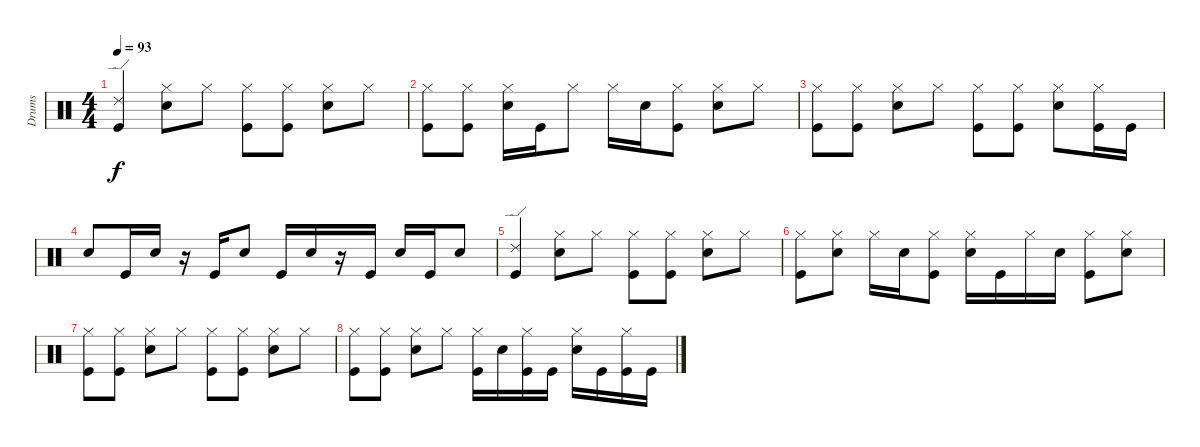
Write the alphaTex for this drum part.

\track ("Drums" "Drums") {instrument percussion}
\staff {score}
\articulation defaults
\ts (4 4)
\tempo 93
\clef neutral
\ks c
("Ride (edge) 2" "Kick (hit)").4{dy f} ("Hi-Hat (closed)" "Snare (hit) 2").8 "Hi-Hat (closed)".8 ("Hi-Hat (closed)" "Kick (hit)").8 ("Hi-Hat (closed)" "Kick (hit)").8 ("Hi-Hat (closed)" "Snare (hit) 2").8 "Hi-Hat (closed)".8 |
("Hi-Hat (closed)" "Kick (hit)").8 ("Hi-Hat (closed)" "Kick (hit)").8 ("Hi-Hat (closed)" "Snare (hit) 2").16 "Kick (hit)".16 "Hi-Hat (closed)".8 "Hi-Hat (closed)".16 "Snare (hit) 2".16 ("Hi-Hat (closed)" "Kick (hit)").8 ("Hi-Hat (closed)" "Snare (hit) 2").8 "Hi-Hat (closed)".8 |
("Hi-Hat (closed)" "Kick (hit)").8 ("Hi-Hat (closed)" "Kick (hit)").8 ("Hi-Hat (closed)" "Snare (hit) 2").8 "Hi-Hat (closed)".8 ("Hi-Hat (closed)" "Kick (hit)").8 ("Hi-Hat (closed)" "Kick (hit)").8 ("Hi-Hat (closed)" "Snare (hit) 2").8 ("Hi-Hat (closed)" "Kick (hit)").16 "Kick (hit)".16 |
"Snare (hit) 2".8 "Kick (hit)".16 "Snare (hit) 2".16 r.16 "Kick (hit)".16 "Snare (hit) 2".8 "Kick (hit)".16 "Snare (hit) 2".16 r.16 "Kick (hit)".16 "Snare (hit) 2".16 "Kick (hit)".16 "Snare (hit) 2".8 |
("Ride (edge) 2" "Kick (hit)").4 ("Hi-Hat (closed)" "Snare (hit) 2").8 "Hi-Hat (closed)".8 ("Hi-Hat (closed)" "Kick (hit)").8 ("Hi-Hat (closed)" "Kick (hit)").8 ("Hi-Hat (closed)" "Snare (hit) 2").8 "Hi-Hat (closed)".8 |
("Hi-Hat (closed)" "Kick (hit)").8 ("Hi-Hat (closed)" "Snare (hit) 2").8 "Hi-Hat (closed)".16 "Snare (hit) 2".16 ("Hi-Hat (closed)" "Kick (hit)").8 ("Hi-Hat (closed)" "Snare (hit) 2").16 "Kick (hit)".16 "Hi-Hat (closed)".16 "Snare (hit) 2".16 ("Hi-Hat (closed)" "Kick (hit)").8 ("Hi-Hat (closed)" "Snare (hit) 2").8 |
("Hi-Hat (closed)" "Kick (hit)").8 ("Hi-Hat (closed)" "Kick (hit)").8 ("Hi-Hat (closed)" "Snare (hit) 2").8 "Hi-Hat (closed)".8 ("Hi-Hat (closed)" "Kick (hit)").8 ("Hi-Hat (closed)" "Kick (hit)").8 ("Hi-Hat (closed)" "Snare (hit) 2").8 "Hi-Hat (closed)".8 |
("Hi-Hat (closed)" "Kick (hit)").8 ("Hi-Hat (closed)" "Kick (hit)").8 ("Hi-Hat (closed)" "Snare (hit) 2").8 "Hi-Hat (closed)".8 ("Hi-Hat (closed)" "Kick (hit)").16 "Snare (hit) 2".16 ("Hi-Hat (closed)" "Kick (hit)").16 "Kick (hit)".16 ("Hi-Hat (closed)" "Snare (hit) 2").16 "Kick (hit)".16 ("Hi-Hat (closed)" "Kick (hit)").16 "Kick (hit)".16
